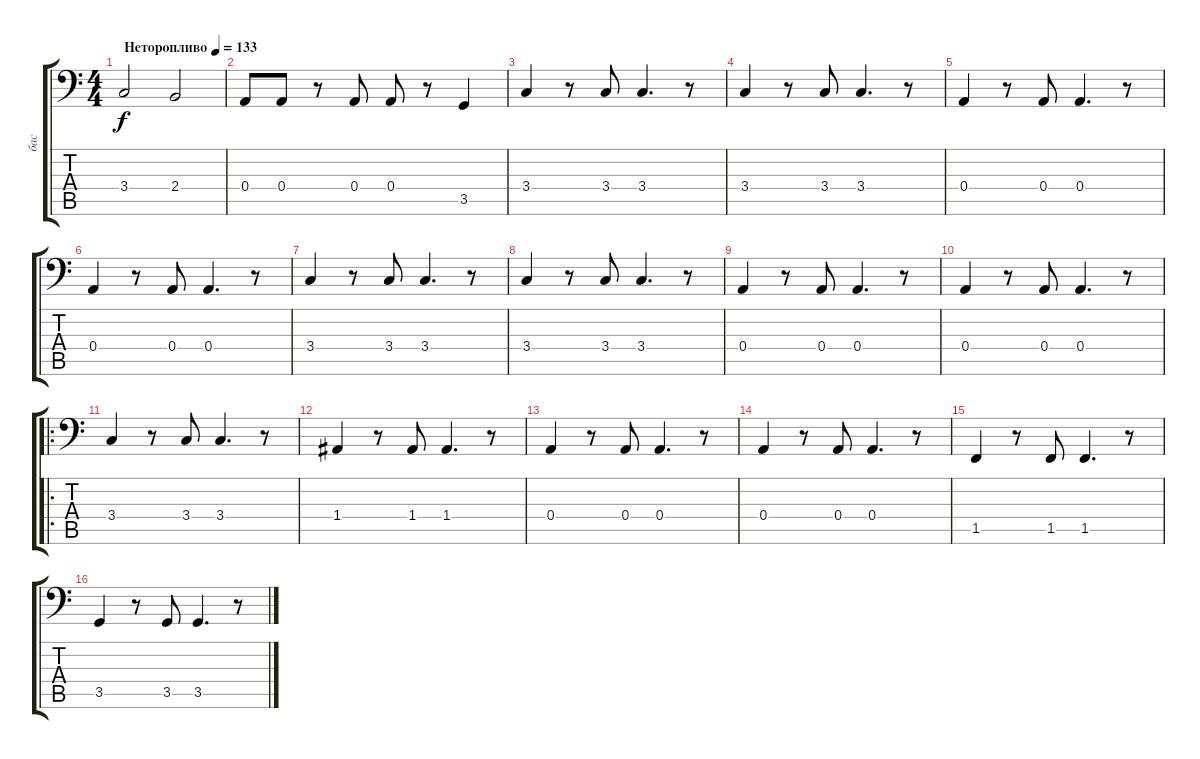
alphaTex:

\track ("бас" "бас") {instrument electricbassfinger}
\staff {score tabs}
\tuning (C3 G2 D2 A1 E1 B0) {hide}
\ts (4 4)
\tempo (133 "Неторопливо")
\clef f4
\ks c
3.4.2{dy f instrument electricbassfinger} 2.4.2 |
0.4.8 0.4.8 r.8 0.4.8 0.4.8 r.8 3.5.4 |
3.4.4 r.8 3.4.8 3.4.4{d} r.8 |
3.4.4 r.8 3.4.8 3.4.4{d} r.8 |
0.4.4 r.8 0.4.8 0.4.4{d} r.8 |
0.4.4 r.8 0.4.8 0.4.4{d} r.8 |
3.4.4 r.8 3.4.8 3.4.4{d} r.8 |
3.4.4 r.8 3.4.8 3.4.4{d} r.8 |
0.4.4 r.8 0.4.8 0.4.4{d} r.8 |
0.4.4 r.8 0.4.8 0.4.4{d} r.8 |
\ro
3.4.4 r.8 3.4.8 3.4.4{d} r.8 |
1.4.4 r.8 1.4.8 1.4.4{d} r.8 |
0.4.4 r.8 0.4.8 0.4.4{d} r.8 |
0.4.4 r.8 0.4.8 0.4.4{d} r.8 |
1.5.4 r.8 1.5.8 1.5.4{d} r.8 |
3.5.4 r.8 3.5.8 3.5.4{d} r.8
